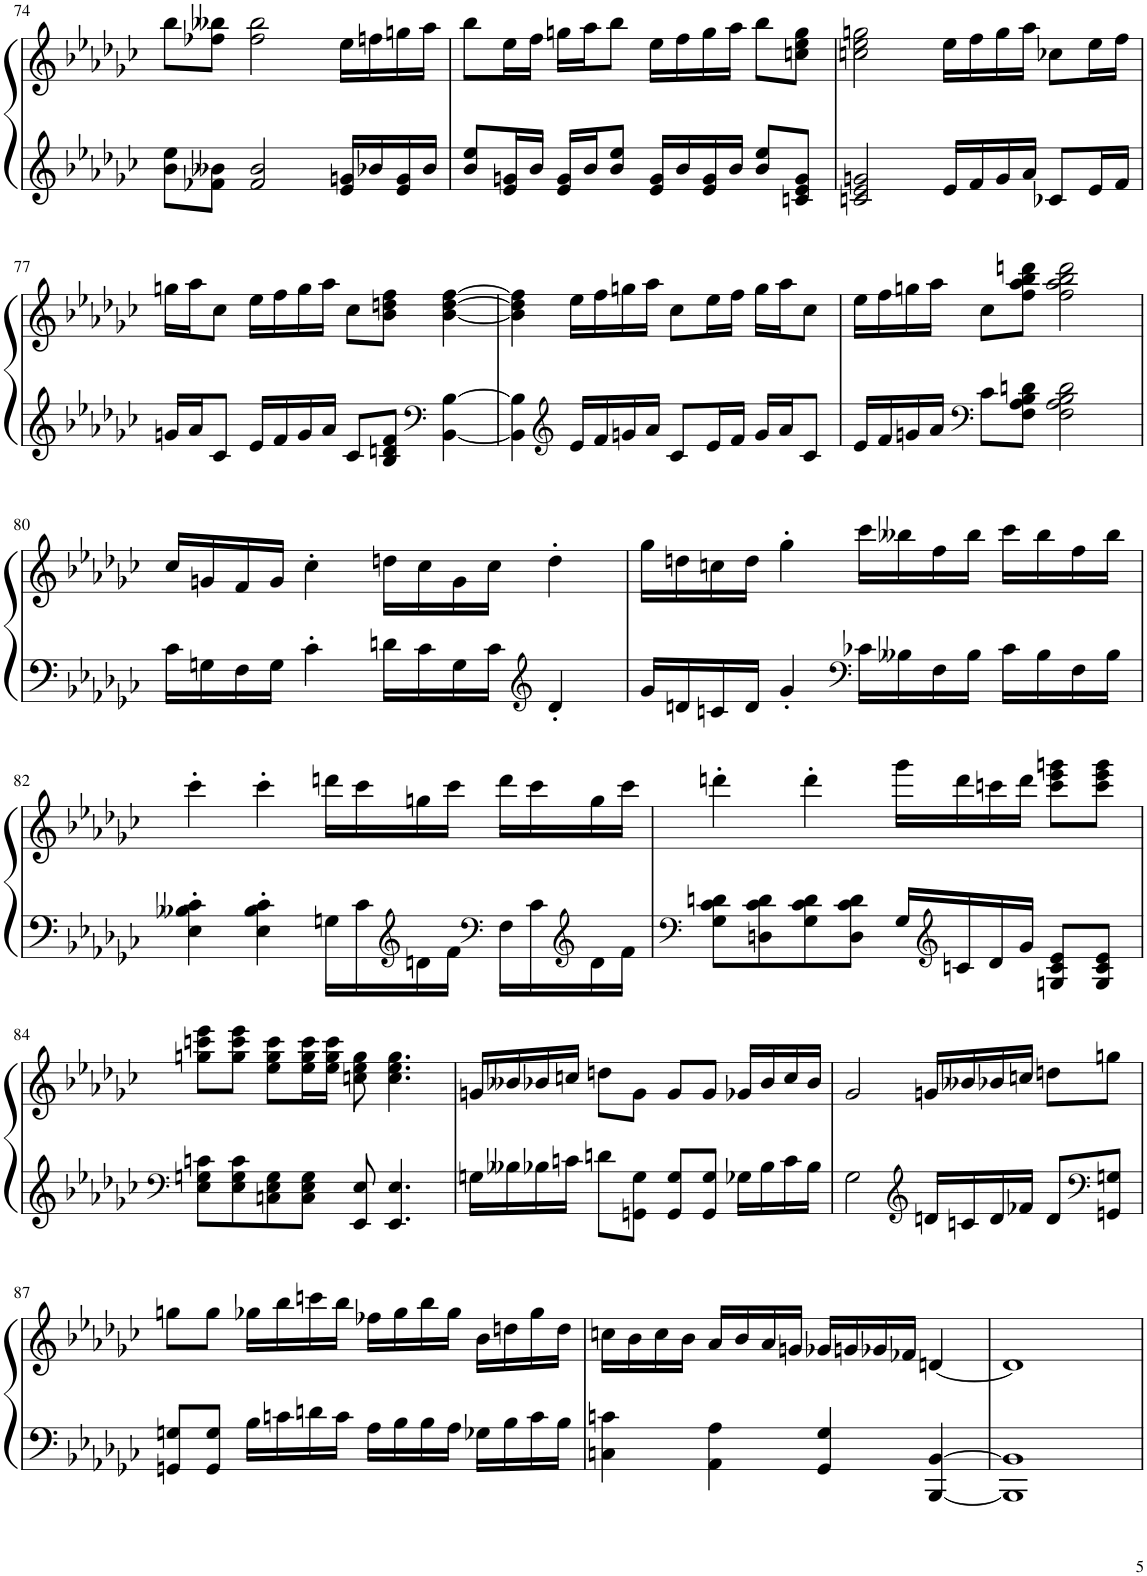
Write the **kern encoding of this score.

**kern	**kern
*part1	*part1
*staff2	*staff1
*I"Piano	*
*I'Pno.	*
!!LO:PB:g=z
*clefG2	*clefG2
*k[b-e-a-d-g-c-]	*k[b-e-a-d-g-c-]
*M4/4	*M4/4
=74	=74
8b-\ 8ee-\L	8bb-\L
8f-X\ 8b--X\J	8ff-X\ 8bb--X\J
2f-/ 2b--/	2ff-\ 2bb--\
16e-/ 16gn/LL	16ee-\LL
16b-X/	16ffn\
16e-/ 16g/	16ggn\
16b-/JJ	16aa-\JJ
=75	=75
8b-/ 8ee-/L	8bb-\L
16e-/ 16gn/L	16ee-\L
16b-/JJ	16ff\JJ
16e-/ 16g/LL	16ggn\LL
16b-/J	16aa-\J
8b-/ 8ee-/J	8bb-\J
16e-/ 16g/LL	16ee-\LL
16b-/	16ff\
16e-/ 16g/	16gg\
16b-/JJ	16aa-\JJ
8b-/ 8ee-/L	8bb-\L
8cn/ 8e-/ 8g/J	8ccn\ 8ee-\ 8gg\J
=76	=76
2cn/ 2e-/ 2gn/	2ccn\ 2ee-\ 2ggn\
16e-/LL	16ee-\LL
16f/	16ff\
16g/	16gg\
16a-/JJ	16aa-\JJ
8c-X/L	8cc-X\L
16e-/L	16ee-\L
16f/JJ	16ff\JJ
!!LO:LB:g=z
=77	=77
16gn/LL	16ggn\LL
16a-/J	16aa-\J
8c-/J	8cc-\J
16e-/LL	16ee-\LL
16f/	16ff\
16g/	16gg\
16a-/JJ	16aa-\JJ
8c-/L	8cc-\L
8B-/ 8dn/ 8f/J	8b-\ 8ddn\ 8ff\J
*clefF4	*
[4BB-\ [4B-\	[4b-\ [4dd\ [4ff\
=78	=78
4BB-\] 4B-\]	4b-\] 4dd\] 4ff\]
*clefG2	*
16e-/LL	16ee-\LL
16f/	16ff\
16gn/	16ggn\
16a-/JJ	16aa-\JJ
8c-/L	8cc-\L
16e-/L	16ee-\L
16f/JJ	16ff\JJ
16g/LL	16gg\LL
16a-/J	16aa-\J
8c-/J	8cc-\J
=79	=79
16e-/LL	16ee-\LL
16f/	16ff\
16gn/	16ggn\
16a-/JJ	16aa-\JJ
*clefF4	*
8c-\L	8cc-\L
8F\ 8A-\ 8B-\ 8dn\J	8ff\ 8aa-\ 8bb-\ 8dddn\J
2F\ 2A-\ 2B-\ 2d\	2ff\ 2aa-\ 2bb-\ 2ddd\
!!LO:LB:g=z
=80	=80
16c-\LL	16cc-/LL
16Gn\	16gn/
16F\	16f/
16G\JJ	16g/JJ
4c-'\	4cc-'\
16dn\LL	16ddn\LL
16c-\	16cc-\
16G\	16g\
16c-\JJ	16cc-\JJ
*clefG2	*
4d'/	4dd'\
=81	=81
16g-/LL	16gg-\LL
16dn/	16ddn\
16cn/	16ccn\
16d/JJ	16dd\JJ
4g-'/	4gg-'\
*clefF4	*
16c-X\LL	16ccc-\LL
16B--X\	16bb--X\
16F\	16ff\
16B--\JJ	16bb--\JJ
16c-\LL	16ccc-\LL
16B--\	16bb--\
16F\	16ff\
16B--\JJ	16bb--\JJ
!!LO:LB:g=z
=82	=82
4E-\' 4B--X\' 4c-\'	4ccc-'\
4E-\' 4B--\' 4c-\'	4ccc-'\
16Gn\LL	16dddn\LL
16c-\	16ccc-\
*clefG2	*
16dn\	16ggn\
16f\JJ	16ccc-\JJ
*clefF4	*
16F\LL	16ddd\LL
16c-\	16ccc-\
*clefG2	*
16d\	16gg\
16f\JJ	16ccc-\JJ
=83	=83
*clefF4	*
8G-\ 8c-\ 8dn\L	4dddn'\
8Dn\ 8c-\ 8d\	.
8G-\ 8c-\ 8d\	4ddd'\
8D\ 8c-\ 8d\J	.
16G-/LL	16ggg-\LL
*clefG2	*
16cn/	16ddd\
16d/	16cccn\
16g-/JJ	16ddd\JJ
8Gn/ 8c/ 8e-/L	8ccc\ 8eee-\ 8gggn\L
8G/ 8c/ 8e-/J	8ccc\ 8eee-\ 8ggg\J
!!LO:LB:g=z
=84	=84
*clefF4	*
8E-\ 8Gn\ 8cn\L	8ggn\ 8cccn\ 8eee-\L
8E-\ 8G\ 8c\	8gg\ 8ccc\ 8eee-\J
8Cn\ 8E-\ 8G\	8ee-\ 8gg\ 8ccc\L
8C\ 8E-\ 8G\J	16ee-\ 16gg\ 16ccc\L
.	16ee-\ 16gg\ 16ccc\JJ
8EE-/ 8E-/	8ccn\ 8ee-\ 8gg\
4.EE-/ 4.E-/	4.cc\ 4.ee-\ 4.gg\
=85	=85
16Gn\LL	16gn/LL
16B--X\	16b--X/
16B-X\	16b-X/
16cn\JJ	16ccn/JJ
8dn\L	8ddn\L
8GGn\ 8G\J	8g\J
8GG/ 8G/L	8g/L
8GG/ 8G/J	8g/J
16G-X\LL	16g-X/LL
16B-\	16b-/
16c\	16cc/
16B-\JJ	16b-/JJ
=86	=86
2G-\	2g-/
*clefG2	*
16dn/LL	16gn/LL
16cn/	16b--X/
16d/	16b-X/
16f-X/JJ	16ccn/JJ
8d/L	8ddn\L
*clefF4	*
8GGn/ 8Gn/J	8ggn\J
!!LO:LB:g=z
=87	=87
8GGn/ 8Gn/L	8ggn\L
8GG/ 8G/J	8gg\J
16B-\LL	16gg-X\LL
16cn\	16bb-\
16dn\	16cccn\
16c\JJ	16bb-\JJ
16A-\LL	16ff-X\LL
16B-\	16gg-\
16B-\	16bb-\
16A-\JJ	16gg-\JJ
16G-X\LL	16b-\LL
16B-\	16ddn\
16c\	16gg-\
16B-\JJ	16dd\JJ
=88	=88
4Cn\ 4cn\	16ccn\LL
.	16b-\
.	16cc\
.	16b-\JJ
4AA-\ 4A-\	16a-/LL
.	16b-/
.	16a-/
.	16gn/JJ
4GG-/ 4G-/	16g-X/LL
.	16gn/
.	16g-X/
.	16f-X/JJ
[4BBB-/ [4BB-/	[4dn/
=89	=89
1BBB-] 1BB-]	1d]
=	=
*-	*-
